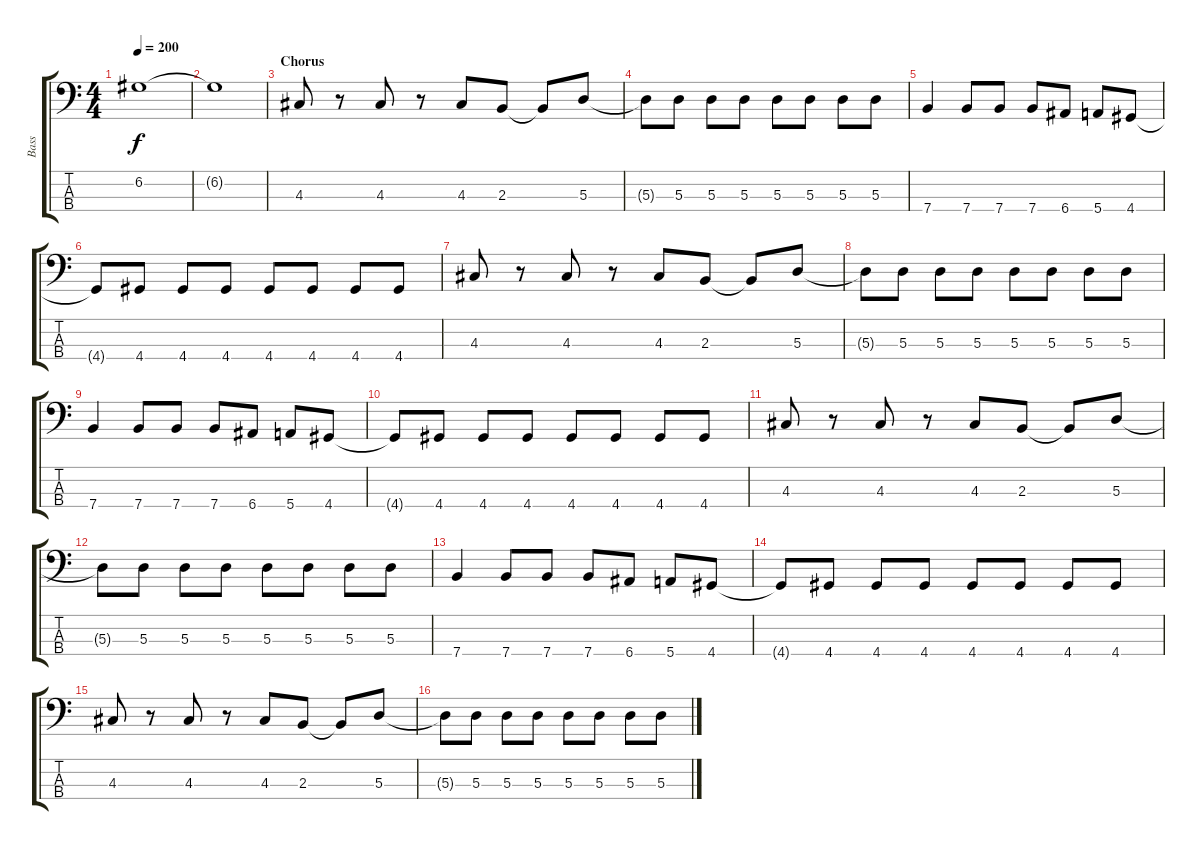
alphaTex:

\track ("Bass" "Bass") {instrument electricbassfinger}
\staff {score tabs}
\tuning (G2 D2 A1 E1) {hide}
\ts (4 4)
\tempo 200
\clef f4
\ks c
6.2.1{dy f} |
6.2{t}.1 |
\section ("" "Chorus")
4.3.8 r.8 4.3.8 r.8 4.3.8 2.3.8 2.3{t}.8 5.3.8 |
5.3{t}.8 5.3.8 5.3.8 5.3.8 5.3.8 5.3.8 5.3.8 5.3.8 |
7.4.4 7.4.8 7.4.8 7.4.8 6.4.8 5.4.8 4.4.8 |
4.4{t}.8 4.4.8 4.4.8 4.4.8 4.4.8 4.4.8 4.4.8 4.4.8 |
4.3.8 r.8 4.3.8 r.8 4.3.8 2.3.8 2.3{t}.8 5.3.8 |
5.3{t}.8 5.3.8 5.3.8 5.3.8 5.3.8 5.3.8 5.3.8 5.3.8 |
7.4.4 7.4.8 7.4.8 7.4.8 6.4.8 5.4.8 4.4.8 |
4.4{t}.8 4.4.8 4.4.8 4.4.8 4.4.8 4.4.8 4.4.8 4.4.8 |
4.3.8 r.8 4.3.8 r.8 4.3.8 2.3.8 2.3{t}.8 5.3.8 |
5.3{t}.8 5.3.8 5.3.8 5.3.8 5.3.8 5.3.8 5.3.8 5.3.8 |
7.4.4 7.4.8 7.4.8 7.4.8 6.4.8 5.4.8 4.4.8 |
4.4{t}.8 4.4.8 4.4.8 4.4.8 4.4.8 4.4.8 4.4.8 4.4.8 |
4.3.8 r.8 4.3.8 r.8 4.3.8 2.3.8 2.3{t}.8 5.3.8 |
5.3{t}.8 5.3.8 5.3.8 5.3.8 5.3.8 5.3.8 5.3.8 5.3.8
